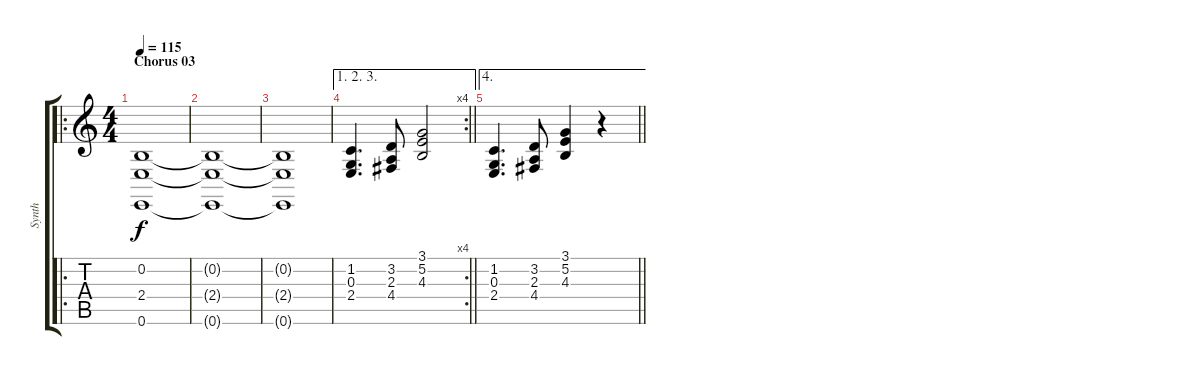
\track ("Synth" "Synth") {instrument synthstrings2}
\staff {score tabs}
\tuning (E4 B3 G3 D3 A2 E2) {hide}
\ro
\ts (4 4)
\section ("" "Chorus 03")
\tempo 115
\clef g2
\ks c
(0.2 2.4 0.6).1{dy f} |
(0.2{t} 2.4{t} 0.6{t}).1 |
(0.2{t} 2.4{t} 0.6{t}).1 |
\ae (1 2 3)
\rc 4
\barLineRight lightlight
(1.2 0.3 2.4).4{d} (3.2 2.3 4.4).8 (3.1 5.2 4.3).2 |
\ae 4
\barLineRight lightlight
(1.2 0.3 2.4).4{d} (3.2 2.3 4.4).8 (3.1 5.2 4.3).4 r.4
